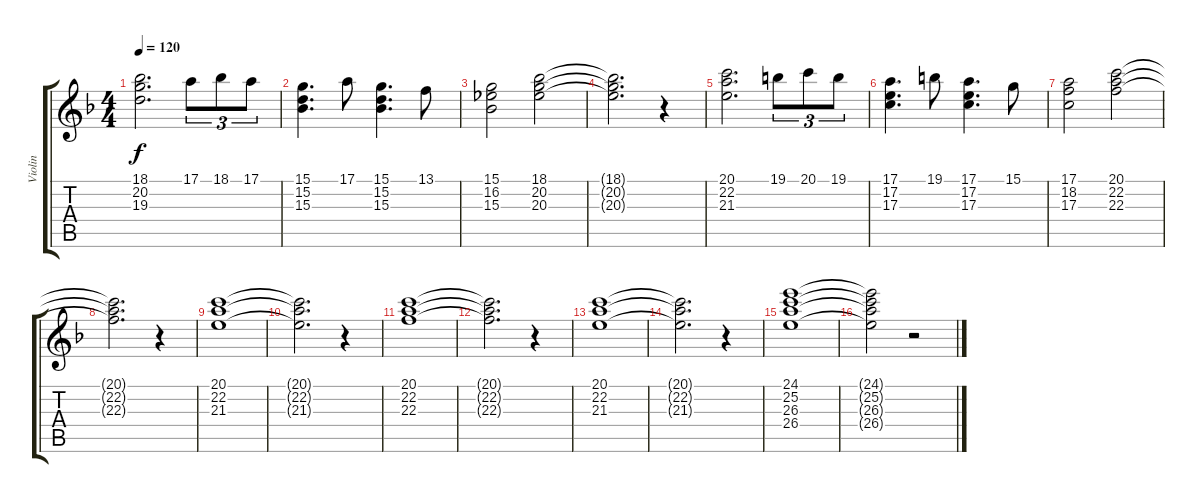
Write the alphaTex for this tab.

\track ("Violin" "Violin") {instrument stringensemble1}
\staff {score tabs}
\tuning (E4 B3 G3 D3 A2 E2) {hide}
\ts (4 4)
\tempo 120
\clef g2
\ks dminor
(18.1 20.2 19.3).2{d dy f} 17.1.8{tu (3 2)} 18.1.8{tu (3 2)} 17.1.8{tu (3 2)} |
(15.1 15.2 15.3).4{d} 17.1.8 (15.1 15.2 15.3).4{d} 13.1.8 |
(15.1 16.2 15.3).2 (18.1 20.2 20.3).2 |
(18.1{t} 20.2{t} 20.3{t}).2{d} r.4 |
(20.1 22.2 21.3).2{d} 19.1.8{tu (3 2)} 20.1.8{tu (3 2)} 19.1.8{tu (3 2)} |
(17.1 17.2 17.3).4{d} 19.1.8 (17.1 17.2 17.3).4{d} 15.1.8 |
(17.1 18.2 17.3).2 (20.1 22.2 22.3).2 |
(20.1{t} 22.2{t} 22.3{t}).2{d} r.4 |
(20.1 22.2 21.3).1 |
(20.1{t} 22.2{t} 21.3{t}).2{d} r.4 |
(20.1 22.2 22.3).1 |
(20.1{t} 22.2{t} 22.3{t}).2{d} r.4 |
(20.1 22.2 21.3).1 |
(20.1{t} 22.2{t} 21.3{t}).2{d} r.4 |
(24.1 25.2 26.3 26.4).1 |
(24.1{t} 25.2{t} 26.3{t} 26.4{t}).2 r.2
